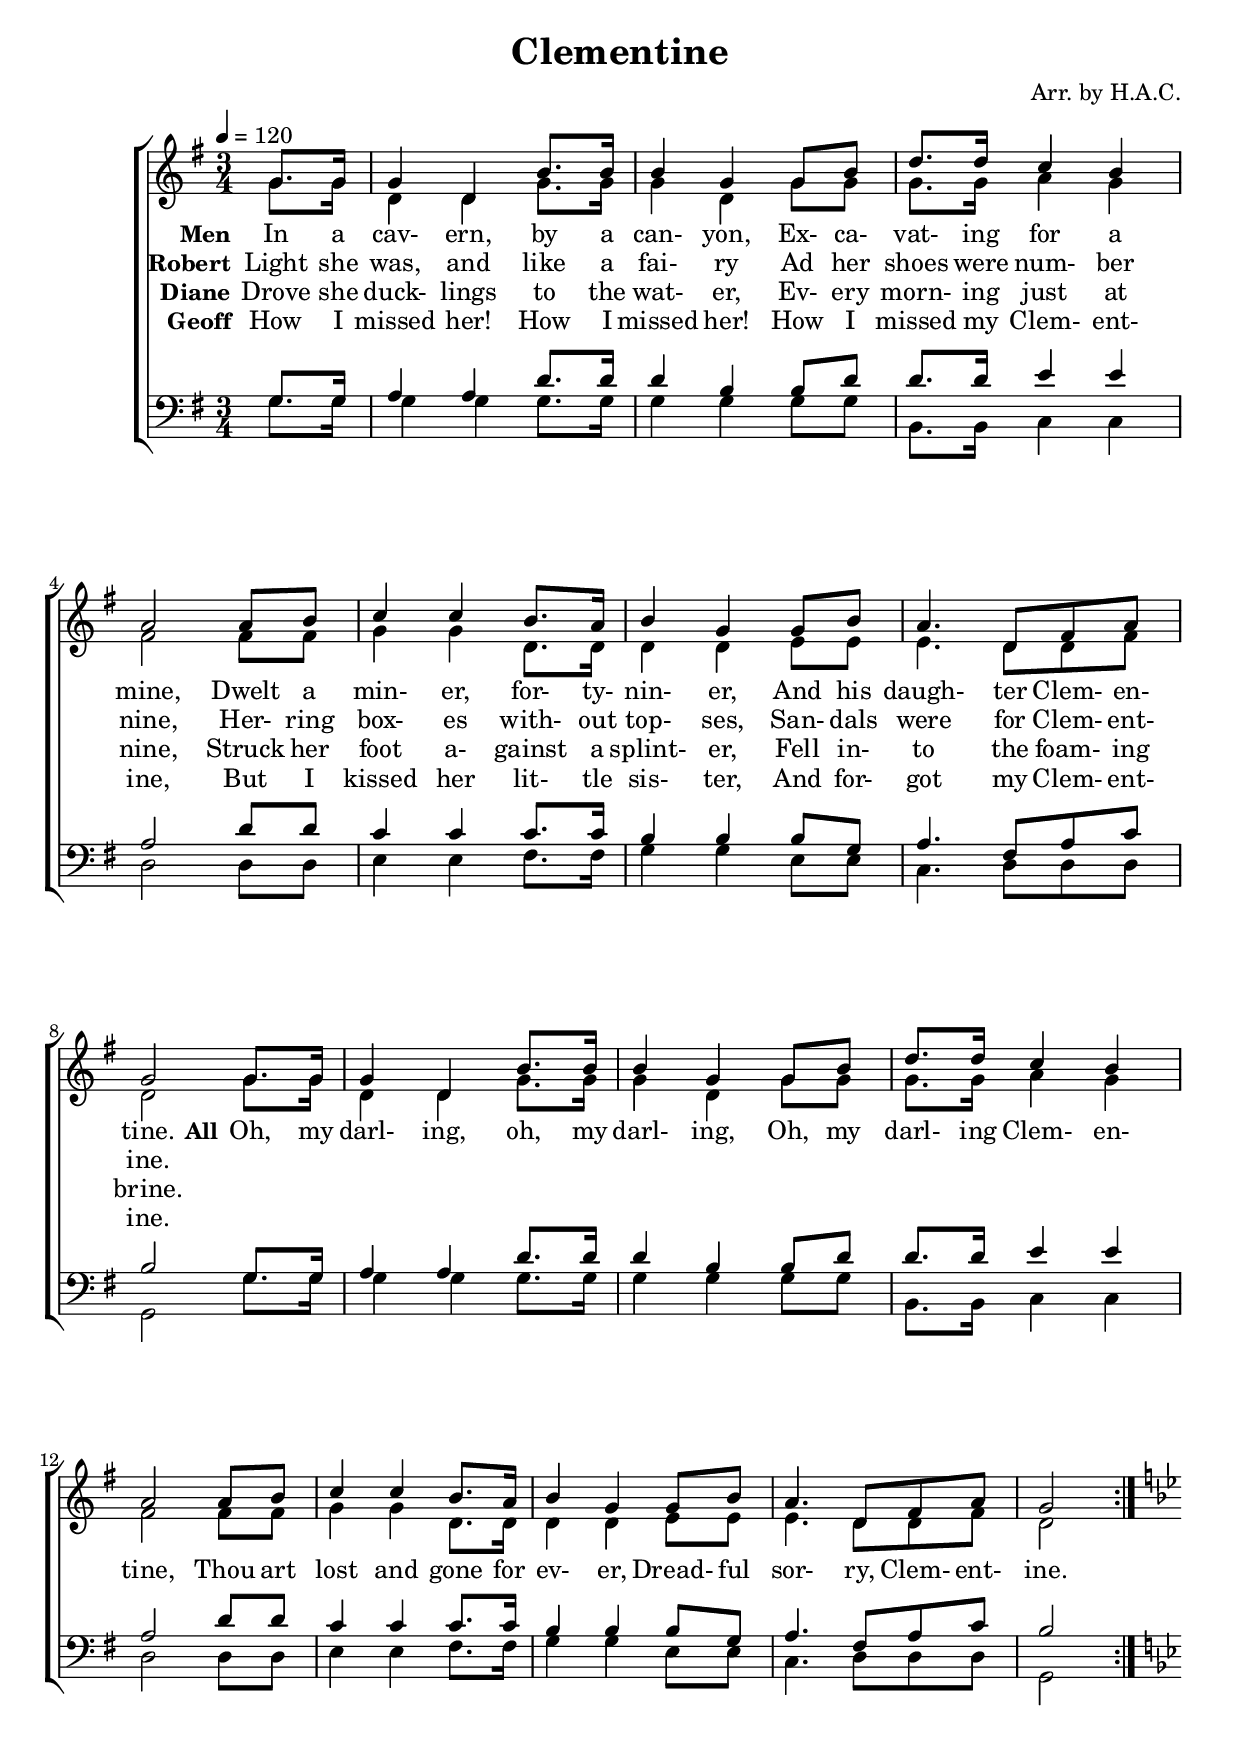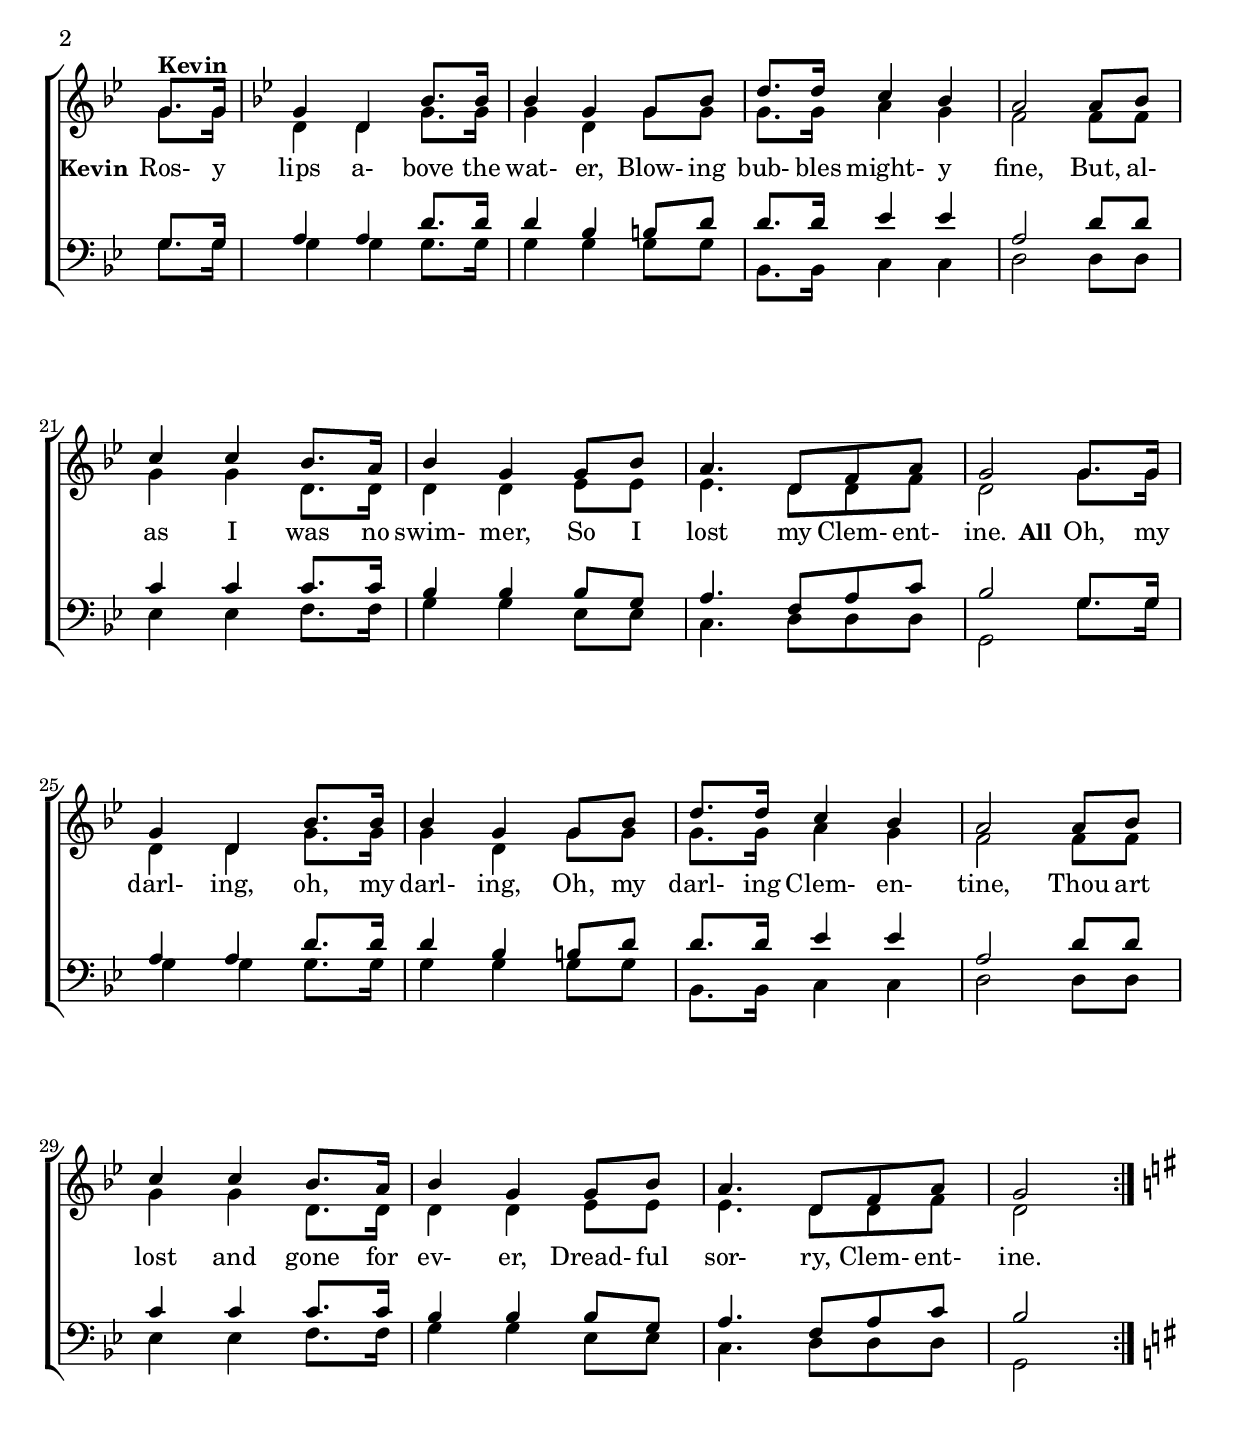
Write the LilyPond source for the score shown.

\version "2.19.80"
%\include "../include/merge-rests.ly"

%#(set-global-staff-size 19)

\header {
  title    = "Clementine"
%  poet     = "Joseph M. Scriven"
  composer = "Arr. by H.A.C."
}

%\layout {
%  ragged-last-bottom = ##f
%}

global = {
  \key g \major
  \time 3/4
  \tempo 4=120
  \partial 4
}

sopMaj = \relative c'' {
  g4 d b'8. b16
  b4 g g8 b
  d8. d16 c4 b
  a2 a8 b
  c4 c b8. a16
  b4 g g8 b
  a4. d,8 fis a
  g2
}

sopChorus = \relative c'' {
  g8. g16
  g4 d b'8. b16
  b4 g g8 b
  d8. d16 c4 b
  a2 a8 b
  c4 c b8. a16
  b4 g g8 b
  a4. d,8 fis a
  g2
}

sopMin = \relative c'' {
  \key g \minor
  g4 d bes'8. bes16
  bes4 g g8 bes
  d8. d16 c4 bes
  a2 a8 bes
  c4 c bes8. a16
  bes4 g g8 bes
  a4. d,8 f a
  g2
}

sopMChorus = \relative c'' {
  g8. g16
  g4 d bes'8. bes16
  bes4 g g8 bes
  d8. d16 c4 bes
  a2 a8 bes
  c4 c bes8. a16
  bes4 g g8 bes
  a4. d,8 f a
  g2
}

altMaj = \relative c'' {
  g8. g16
  d4 d g8. g16
  g4 d g8 g
  g8. g16 a4 g
  fis2 fis8 fis
  g4 g d8. d16
  d4 d e8 e
  e4. d8 d fis
  d2
}

altMin = \relative c'' {
  g8. g16
  d4 d g8. g16
  g4 d g8 g
  g8. g16 a4 g
  f2 f8 f
  g4 g d8. d16
  d4 d ees8 ees
  ees4. d8 d f
  d2
}

tenMaj = \relative c' {
  g8. g16
  a4 a d8. d16
  d4 b b8 d
  d8. d16 e4 e
  a,2 d8 d
  c4 c c8. c16
  b4 b b8 g
  a4. fis8 a c
  b2
}

tenMin = \relative c' {
  g8. g16
  a4 a d8. d16
  d4 bes b8 d
  d8. d16 ees4 ees
  a,2 d8 d
  c4 c c8. c16
  bes4 bes bes8 g
  a4. f8 a c
  bes2
}

basMaj = \relative c' {
  g8. g16
  g4 g g8. g16
  g4 g g8 g
  b,8. b16 c4 c
  d2 d8 d
  e4 e fis8. fis16
  g4 g e8 e
  c4. d8 d d
  g,2
}

basMin = \relative c' {
  g8. g16
  g4 g g8. g16
  g4 g g8 g
  bes,8. bes16 c4 c
  d2 d8 d
  ees4 ees f8. f16
  g4 g ees8 ees
  c4. d8 d d
  g,2
}

chorus = \lyricmode {
  \set stanza = "All"
  Oh, my darl- ing, oh, my darl- ing,
  Oh, my darl- ing Clem- en- tine,
  Thou art lost and gone for ev- er,
  Dread- ful sor- ry, Clem- ent- ine.
}

verseOne = \lyricmode {
  \set stanza = "Men"
  In a cav- ern, by a can- yon,
  Ex- ca- vat- ing for a mine,
  Dwelt a min- er, for- ty- nin- er,
  And his daugh- ter Clem- en- tine.
}

verseTwo = \lyricmode {
  \set stanza = "Robert"
  Light she was, and like a fai- ry
  Ad her shoes were num- ber nine,
  Her- ring box- es with- out top- ses,
  San- dals were for Clem- ent- ine.
}

verseThree = \lyricmode {
  \set stanza = "Diane"
  Drove she duck- lings to the wat- er,
  Ev- ery morn- ing just at nine,
  Struck her foot a- gainst a splint- er,
  Fell in- to the foam- ing brine.
}

verseFour = \lyricmode {
  \set stanza = "Kevin"
  Ros- y lips a- bove the wat- er,
  Blow- ing bub- bles might- y fine,
  But, al- as I was no swim- mer,
  So I lost my Clem- ent- ine.
}

verseFive = \lyricmode {
  \set stanza = "Geoff"
  How I missed her! How I missed her!
  How I missed my Clem- ent- ine,
  But I kissed her lit- tle sis- ter,
  And for- got my Clem- ent- ine.
}

\book {
  \score {
    \new ChoirStaff <<
      \new Staff = women <<
	\new Voice = sop { \global \voiceOne
                           \repeat volta 3 {
			   g'8. g'16 \sopMaj \sopChorus
			   } \key g \minor \break
			   g'8.^\markup{\bold{Kevin}}  g'16 \sopMin \sopMChorus \key g \major \bar ":|."
%			   g'8.^\markup{\bold{Geoff}}  g'16 \sopMaj \sopChorus  \bar "|."
			 }
	\new Voice = alt { \global \voiceTwo
                           \repeat volta 3 {
			   \altMaj \altMaj
			 }
			   \key g \minor
			   \altMin \altMin \key g \major
%			   \altMaj \altMaj \bar "|."
			 }
      >>
      \new Lyrics \lyricsto sop { \verseOne   \chorus \verseFour \chorus }
      \new Lyrics \lyricsto sop { \verseTwo }
      \new Lyrics \lyricsto sop { \verseThree }
      \new Lyrics \lyricsto sop { \verseFive }
      \new Staff = men <<
	\new Voice = ten \clef "bass" { \global \voiceOne
\repeat volta 3 {
					\tenMaj \tenMaj
				      }
					\key g \minor
					\tenMin \tenMin \key g \major
%					\tenMaj \tenMaj
				      }
	\new Voice = bas \clef "bass" { \global \voiceTwo
\repeat volta 3 {
					\basMaj \basMaj
				      }
					\key g \minor
					\basMin \basMin \key g \major
%					\basMaj \basMaj
				      }
      >>
    >>
    
    \layout {
      \context {
	\Staff
	\override DynamicText.direction = #UP
	\override DynamicText.staff-padding = #0
	\override DynamicLineSpanner.direction = #UP
      }
    }
    \midi {}
  }
}
